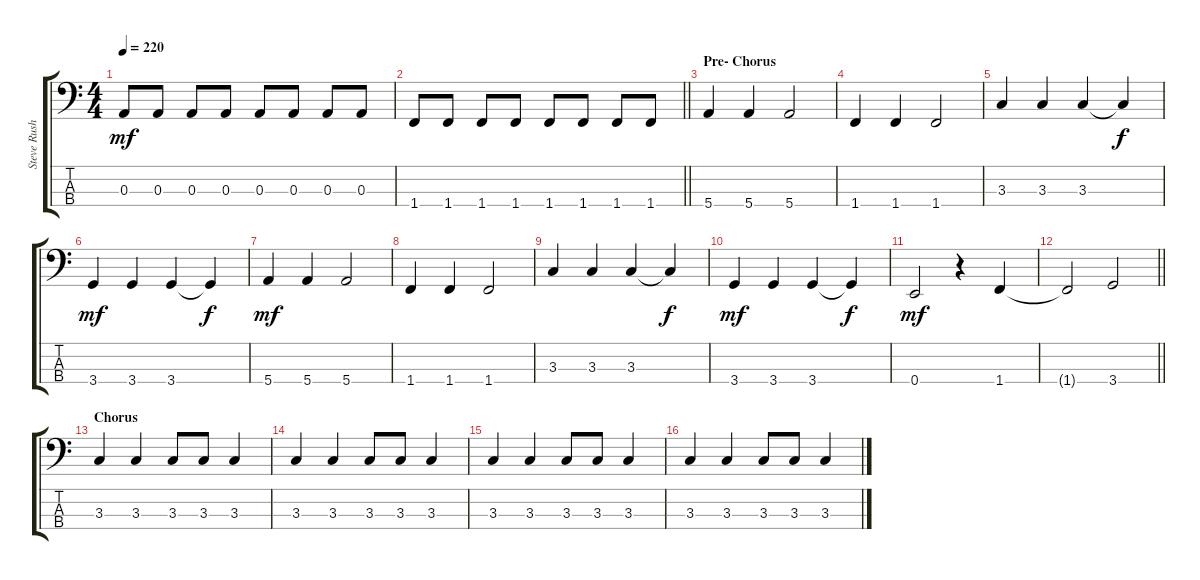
\track ("Steve Rushton" "Steve Rush") {instrument electricbasspick}
\staff {score tabs}
\tuning (G2 D2 A1 E1) {hide}
\ts (4 4)
\tempo 220
\clef f4
\ks c
0.3.8{dy mf} 0.3.8 0.3.8 0.3.8 0.3.8 0.3.8 0.3.8 0.3.8 |
\barLineRight lightlight
1.4.8 1.4.8 1.4.8 1.4.8 1.4.8 1.4.8 1.4.8 1.4.8 |
\section ("" "Pre- Chorus")
5.4.4 5.4.4 5.4.2 |
1.4.4 1.4.4 1.4.2 |
3.3.4 3.3.4 3.3.4 3.3{t}.4{dy f} |
3.4.4{dy mf} 3.4.4 3.4.4 3.4{t}.4{dy f} |
5.4.4{dy mf} 5.4.4 5.4.2 |
1.4.4 1.4.4 1.4.2 |
3.3.4 3.3.4 3.3.4 3.3{t}.4{dy f} |
3.4.4{dy mf} 3.4.4 3.4.4 3.4{t}.4{dy f} |
0.4.2{dy mf} r.4 1.4.4 |
\barLineRight lightlight
1.4{t}.2 3.4.2 |
\section ("" "Chorus")
3.3.4 3.3.4 3.3.8 3.3.8 3.3.4 |
3.3.4 3.3.4 3.3.8 3.3.8 3.3.4 |
3.3.4 3.3.4 3.3.8 3.3.8 3.3.4 |
3.3.4 3.3.4 3.3.8 3.3.8 3.3.4
